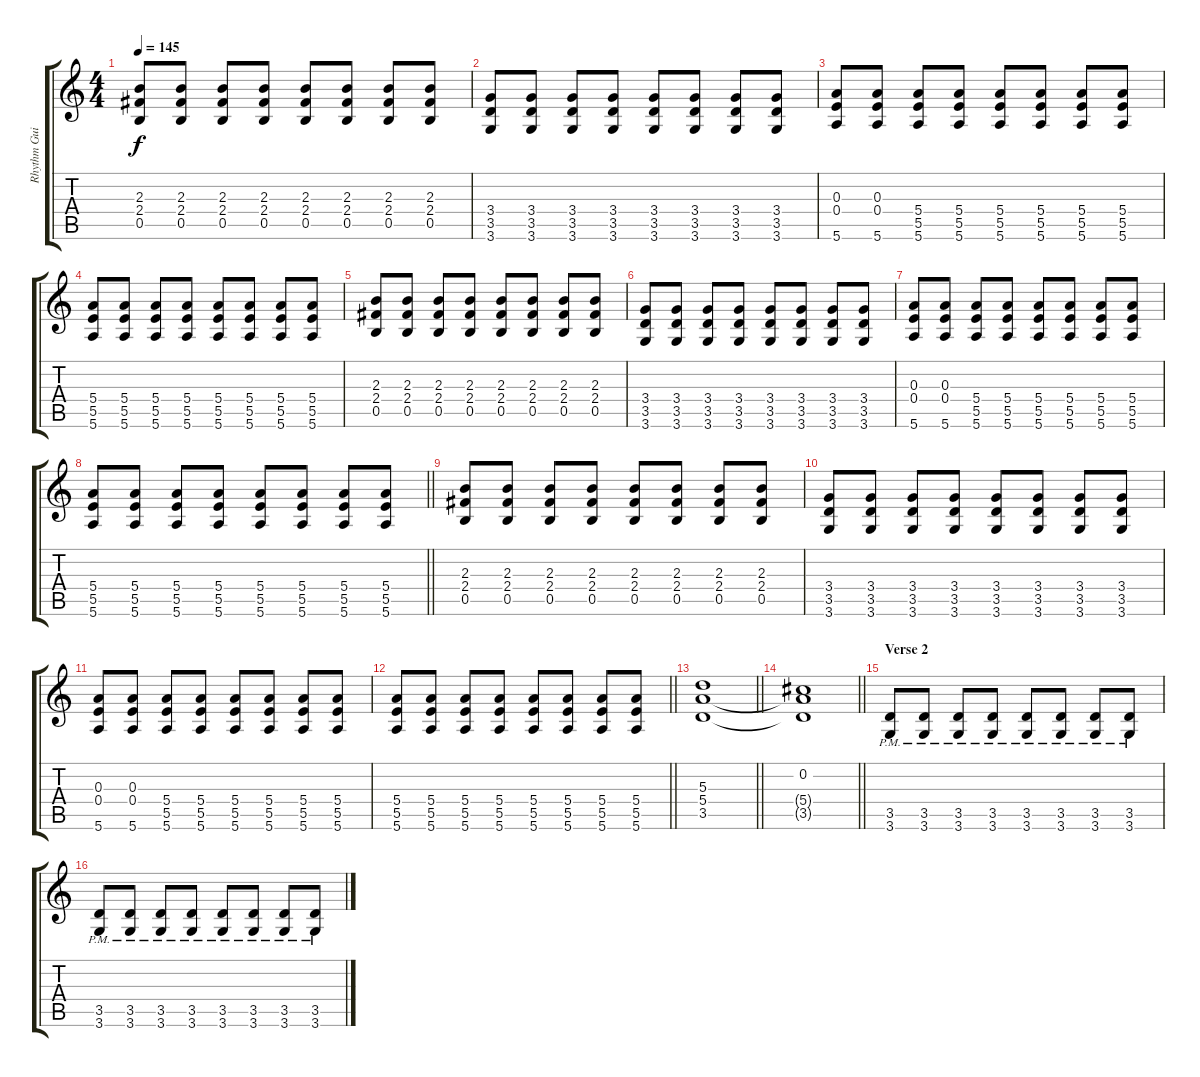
\track ("Rhythm Guitar" "Rhythm Gui") {instrument overdrivenguitar}
\staff {score tabs}
\tuning (Gb4 Db4 A3 E3 B2 E2) {hide}
\ts (4 4)
\tempo 145
\clef g2
\ks c
(2.3 2.4 0.5).8{dy f} (2.3 2.4 0.5).8 (2.3 2.4 0.5).8 (2.3 2.4 0.5).8 (2.3 2.4 0.5).8 (2.3 2.4 0.5).8 (2.3 2.4 0.5).8 (2.3 2.4 0.5).8 |
(3.4 3.5 3.6).8 (3.4 3.5 3.6).8 (3.4 3.5 3.6).8 (3.4 3.5 3.6).8 (3.4 3.5 3.6).8 (3.4 3.5 3.6).8 (3.4 3.5 3.6).8 (3.4 3.5 3.6).8 |
(0.3 0.4 5.6).8 (0.3 0.4 5.6).8 (5.4 5.5 5.6).8 (5.4 5.5 5.6).8 (5.4 5.5 5.6).8 (5.4 5.5 5.6).8 (5.4 5.5 5.6).8 (5.4 5.5 5.6).8 |
(5.4 5.5 5.6).8 (5.4 5.5 5.6).8 (5.4 5.5 5.6).8 (5.4 5.5 5.6).8 (5.4 5.5 5.6).8 (5.4 5.5 5.6).8 (5.4 5.5 5.6).8 (5.4 5.5 5.6).8 |
(2.3 2.4 0.5).8 (2.3 2.4 0.5).8 (2.3 2.4 0.5).8 (2.3 2.4 0.5).8 (2.3 2.4 0.5).8 (2.3 2.4 0.5).8 (2.3 2.4 0.5).8 (2.3 2.4 0.5).8 |
(3.4 3.5 3.6).8 (3.4 3.5 3.6).8 (3.4 3.5 3.6).8 (3.4 3.5 3.6).8 (3.4 3.5 3.6).8 (3.4 3.5 3.6).8 (3.4 3.5 3.6).8 (3.4 3.5 3.6).8 |
(0.3 0.4 5.6).8 (0.3 0.4 5.6).8 (5.4 5.5 5.6).8 (5.4 5.5 5.6).8 (5.4 5.5 5.6).8 (5.4 5.5 5.6).8 (5.4 5.5 5.6).8 (5.4 5.5 5.6).8 |
\barLineRight lightlight
(5.4 5.5 5.6).8 (5.4 5.5 5.6).8 (5.4 5.5 5.6).8 (5.4 5.5 5.6).8 (5.4 5.5 5.6).8 (5.4 5.5 5.6).8 (5.4 5.5 5.6).8 (5.4 5.5 5.6).8 |
(2.3 2.4 0.5).8 (2.3 2.4 0.5).8 (2.3 2.4 0.5).8 (2.3 2.4 0.5).8 (2.3 2.4 0.5).8 (2.3 2.4 0.5).8 (2.3 2.4 0.5).8 (2.3 2.4 0.5).8 |
(3.4 3.5 3.6).8 (3.4 3.5 3.6).8 (3.4 3.5 3.6).8 (3.4 3.5 3.6).8 (3.4 3.5 3.6).8 (3.4 3.5 3.6).8 (3.4 3.5 3.6).8 (3.4 3.5 3.6).8 |
(0.3 0.4 5.6).8 (0.3 0.4 5.6).8 (5.4 5.5 5.6).8 (5.4 5.5 5.6).8 (5.4 5.5 5.6).8 (5.4 5.5 5.6).8 (5.4 5.5 5.6).8 (5.4 5.5 5.6).8 |
\barLineRight lightlight
(5.4 5.5 5.6).8 (5.4 5.5 5.6).8 (5.4 5.5 5.6).8 (5.4 5.5 5.6).8 (5.4 5.5 5.6).8 (5.4 5.5 5.6).8 (5.4 5.5 5.6).8 (5.4 5.5 5.6).8 |
\barLineRight lightlight
(5.3 5.4 3.5).1 |
\section ("" "")
\barLineRight lightlight
(0.2 5.4{t} 3.5{t}).1 |
\section ("" "Verse 2")
(3.5{pm} 3.6{pm}).8 (3.5{pm} 3.6{pm}).8 (3.5{pm} 3.6{pm}).8 (3.5{pm} 3.6{pm}).8 (3.5{pm} 3.6{pm}).8 (3.5{pm} 3.6{pm}).8 (3.5{pm} 3.6{pm}).8 (3.5{pm} 3.6{pm}).8 |
(3.5{pm} 3.6{pm}).8 (3.5{pm} 3.6{pm}).8 (3.5{pm} 3.6{pm}).8 (3.5{pm} 3.6{pm}).8 (3.5{pm} 3.6{pm}).8 (3.5{pm} 3.6{pm}).8 (3.5{pm} 3.6{pm}).8 (3.5{pm} 3.6{pm}).8
